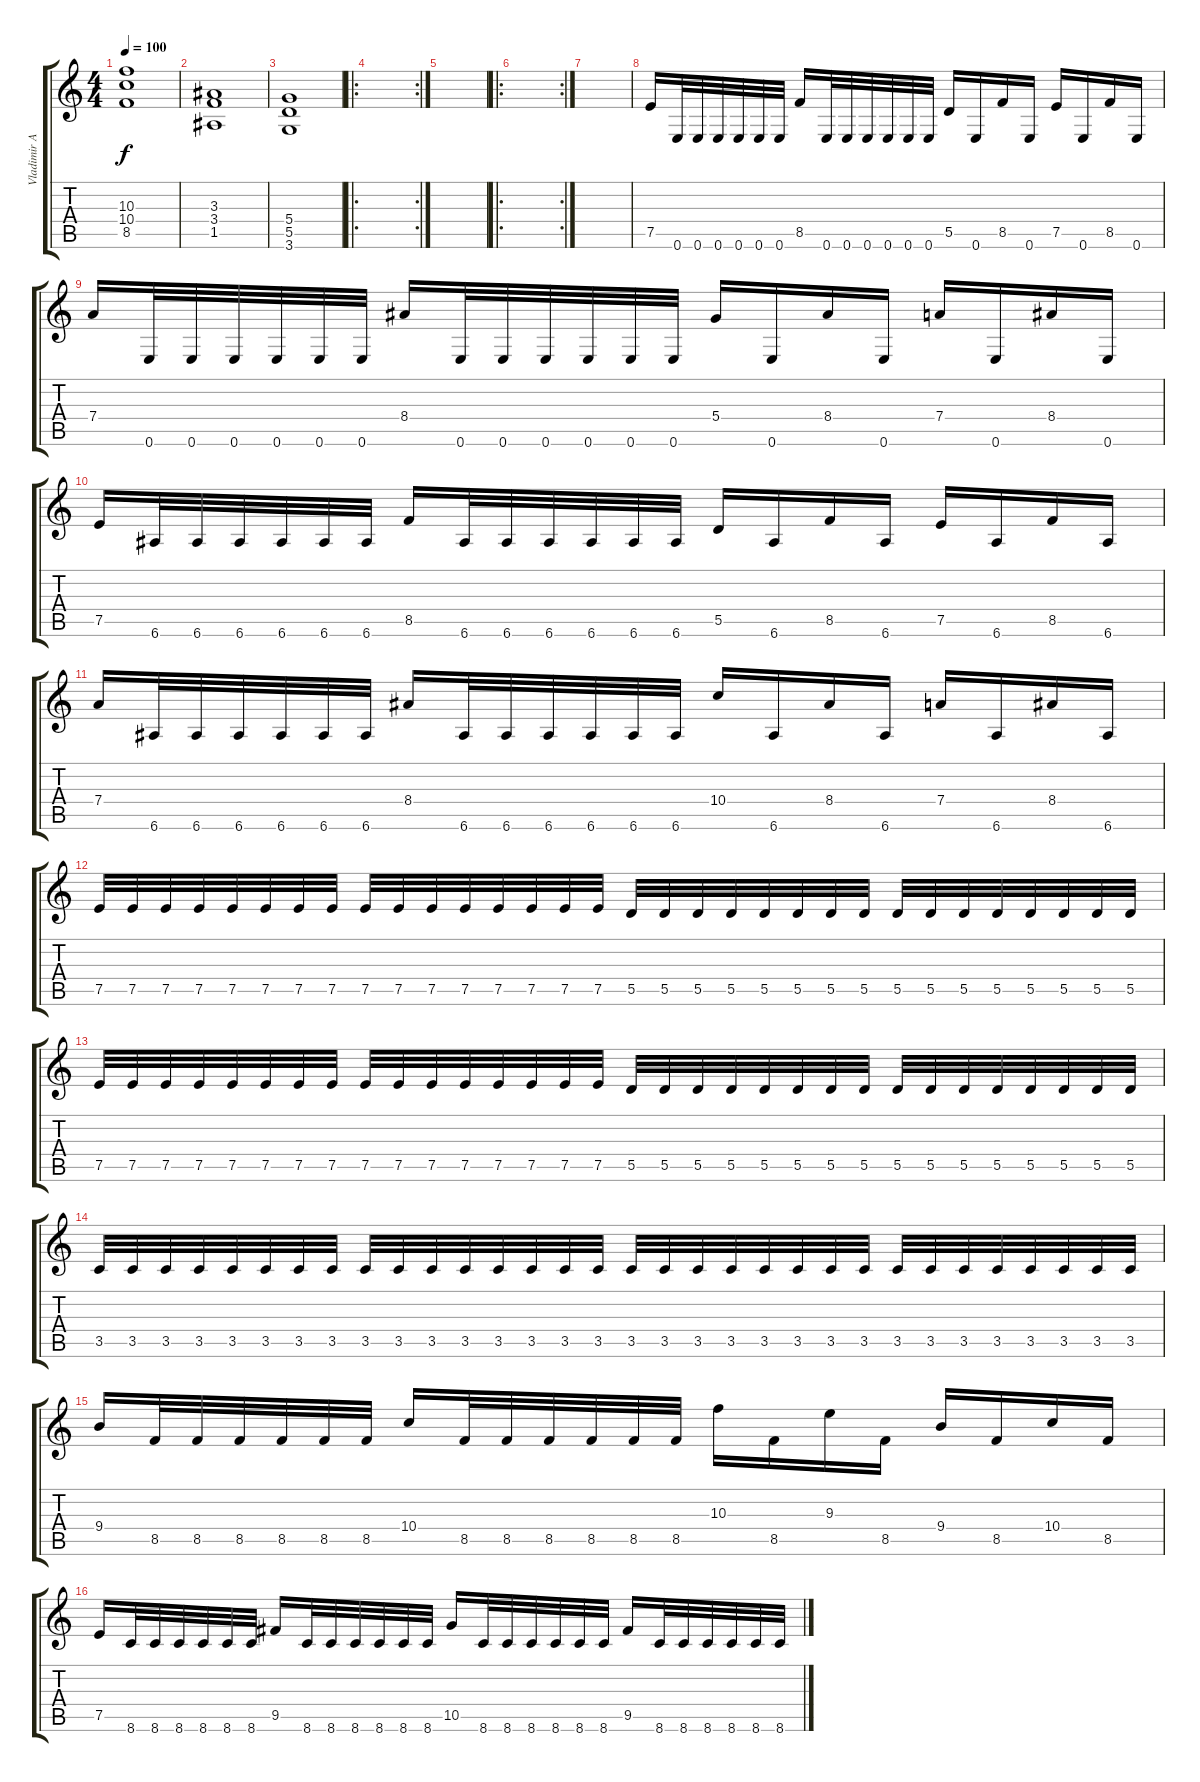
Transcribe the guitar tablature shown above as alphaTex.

\track ("Vladimir Antipov guitar" "Vladimir A") {instrument distortionguitar}
\staff {score tabs}
\tuning (E4 B3 G3 D3 A2 E2) {hide}
\ts (4 4)
\tempo 100
\clef g2
\ks c
(10.3 10.4 8.5).1{dy f} |
(3.3 3.4 1.5).1 |
(5.4 5.5 3.6).1 |
\ro
\rc 2
|
|
\ro
\rc 2
|
|
7.5.16 0.6.32 0.6.32 0.6.32 0.6.32 0.6.32 0.6.32 8.5.16 0.6.32 0.6.32 0.6.32 0.6.32 0.6.32 0.6.32 5.5.16 0.6.16 8.5.16 0.6.16 7.5.16 0.6.16 8.5.16 0.6.16 |
7.4.16 0.6.32 0.6.32 0.6.32 0.6.32 0.6.32 0.6.32 8.4.16 0.6.32 0.6.32 0.6.32 0.6.32 0.6.32 0.6.32 5.4.16 0.6.16 8.4.16 0.6.16 7.4.16 0.6.16 8.4.16 0.6.16 |
7.5.16 6.6.32 6.6.32 6.6.32 6.6.32 6.6.32 6.6.32 8.5.16 6.6.32 6.6.32 6.6.32 6.6.32 6.6.32 6.6.32 5.5.16 6.6.16 8.5.16 6.6.16 7.5.16 6.6.16 8.5.16 6.6.16 |
7.4.16 6.6.32 6.6.32 6.6.32 6.6.32 6.6.32 6.6.32 8.4.16 6.6.32 6.6.32 6.6.32 6.6.32 6.6.32 6.6.32 10.4.16 6.6.16 8.4.16 6.6.16 7.4.16 6.6.16 8.4.16 6.6.16 |
7.5.32 7.5.32 7.5.32 7.5.32 7.5.32 7.5.32 7.5.32 7.5.32 7.5.32 7.5.32 7.5.32 7.5.32 7.5.32 7.5.32 7.5.32 7.5.32 5.5.32 5.5.32 5.5.32 5.5.32 5.5.32 5.5.32 5.5.32 5.5.32 5.5.32 5.5.32 5.5.32 5.5.32 5.5.32 5.5.32 5.5.32 5.5.32 |
7.5.32 7.5.32 7.5.32 7.5.32 7.5.32 7.5.32 7.5.32 7.5.32 7.5.32 7.5.32 7.5.32 7.5.32 7.5.32 7.5.32 7.5.32 7.5.32 5.5.32 5.5.32 5.5.32 5.5.32 5.5.32 5.5.32 5.5.32 5.5.32 5.5.32 5.5.32 5.5.32 5.5.32 5.5.32 5.5.32 5.5.32 5.5.32 |
3.5.32 3.5.32 3.5.32 3.5.32 3.5.32 3.5.32 3.5.32 3.5.32 3.5.32 3.5.32 3.5.32 3.5.32 3.5.32 3.5.32 3.5.32 3.5.32 3.5.32 3.5.32 3.5.32 3.5.32 3.5.32 3.5.32 3.5.32 3.5.32 3.5.32 3.5.32 3.5.32 3.5.32 3.5.32 3.5.32 3.5.32 3.5.32 |
9.4.16 8.5.32 8.5.32 8.5.32 8.5.32 8.5.32 8.5.32 10.4.16 8.5.32 8.5.32 8.5.32 8.5.32 8.5.32 8.5.32 10.3.16 8.5.16 9.3.16 8.5.16 9.4.16 8.5.16 10.4.16 8.5.16 |
7.5.16 8.6.32 8.6.32 8.6.32 8.6.32 8.6.32 8.6.32 9.5.16 8.6.32 8.6.32 8.6.32 8.6.32 8.6.32 8.6.32 10.5.16 8.6.32 8.6.32 8.6.32 8.6.32 8.6.32 8.6.32 9.5.16 8.6.32 8.6.32 8.6.32 8.6.32 8.6.32 8.6.32
